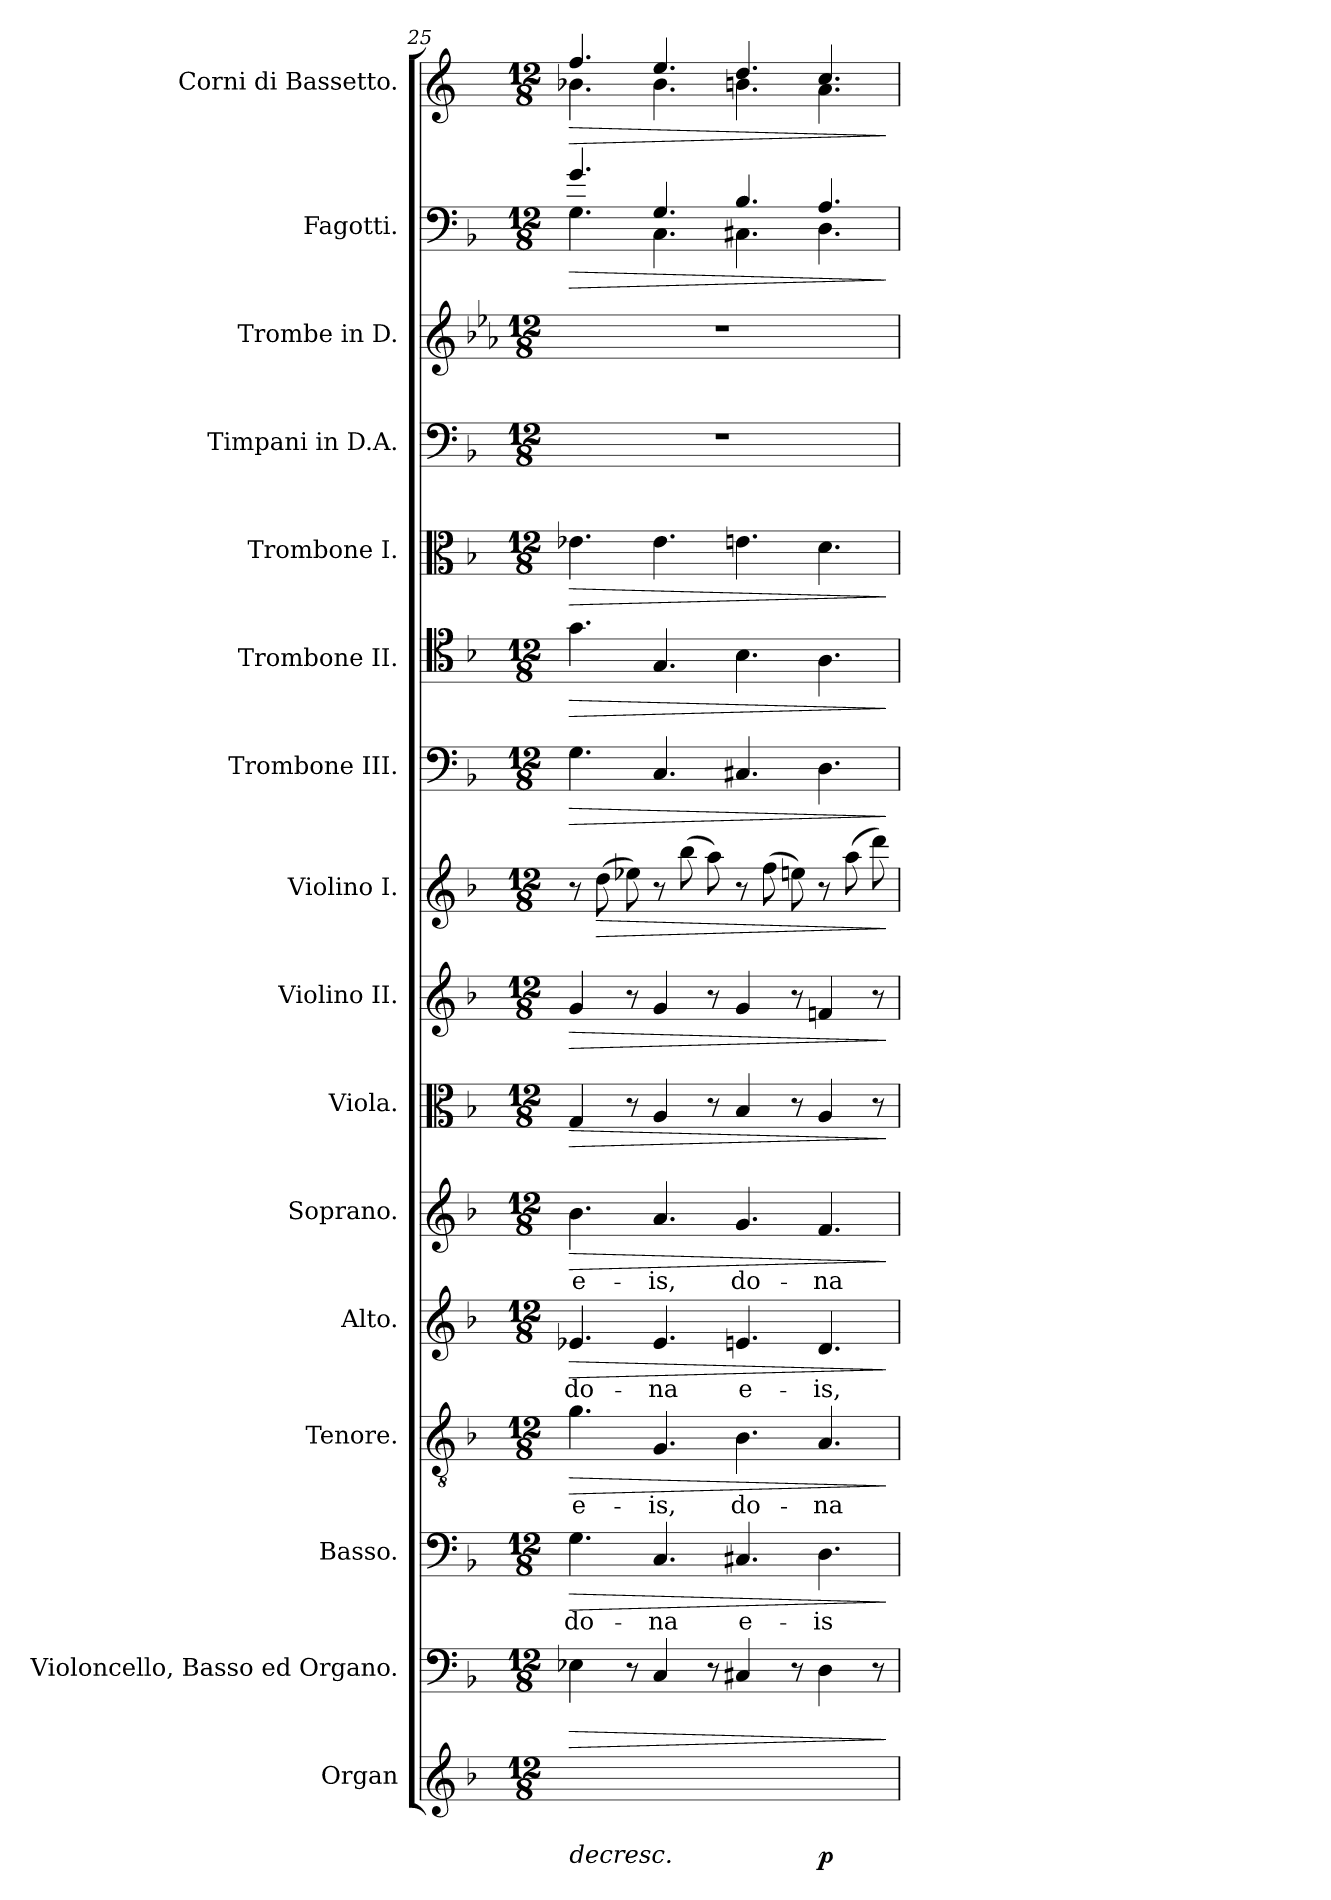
**kern	**dynam	**kern	**dynam	**kern	**text	**dynam	**kern	**text	**dynam	**kern	**text	**dynam	**kern	**text	**dynam	**kern	**dynam	**kern	**dynam	**kern	**dynam	**kern	**dynam	**kern	**dynam	**kern	**dynam	**kern	**kern	**kern	**dynam	**kern	**dynam
*part16	*part16	*part15	*part15	*part14	*part14	*part14	*part13	*part13	*part13	*part12	*part12	*part12	*part11	*part11	*part11	*part10	*part10	*part9	*part9	*part8	*part8	*part7	*part7	*part6	*part6	*part5	*part5	*part4	*part3	*part2	*part2	*part1	*part1
*staff16	*staff16	*staff15	*staff15	*staff14	*staff14	*staff14	*staff13	*staff13	*staff13	*staff12	*staff12	*staff12	*staff11	*staff11	*staff11	*staff10	*staff10	*staff9	*staff9	*staff8	*staff8	*staff7	*staff7	*staff6	*staff6	*staff5	*staff5	*staff4	*staff3	*staff2	*staff2	*staff1	*staff1
*I"Organ	*	*I"Violoncello, Basso ed Organo.	*	*I"Basso.	*	*	*I"Tenore.	*	*	*I"Alto.	*	*	*I"Soprano.	*	*	*I"Viola.	*	*I"Violino II.	*	*I"Violino I.	*	*I"Trombone III.	*	*I"Trombone II.	*	*I"Trombone I.	*	*I"Timpani in D.A.	*I"Trombe in D.	*I"Fagotti.	*	*I"Corni di Bassetto.	*
*	*	*	*	*	*	*	*	*	*	*	*	*	*	*	*	*	*	*	*	*	*	*	*	*I'Trb	*	*I'Trb	*	*I'Timp	*	*	*	*	*
*clefG2	*	*clefF4	*	*clefF4	*	*	*clefGv2	*	*	*clefG2	*	*	*clefG2	*	*	*clefC3	*	*clefG2	*	*clefG2	*	*clefF4	*	*clefC4	*	*clefC3	*	*clefF4	*clefG2	*clefF4	*	*clefG2	*
*	*	*	*	*	*	*	*	*	*	*	*	*	*	*	*	*	*	*	*	*	*	*	*	*	*	*	*	*	*ITrd-1c-2	*	*	*ITrd4c7	*
*k[b-]	*	*k[b-]	*	*k[b-]	*	*	*k[b-]	*	*	*k[b-]	*	*	*k[b-]	*	*	*k[b-]	*	*k[b-]	*	*k[b-]	*	*k[b-]	*	*k[b-]	*	*k[b-]	*	*k[b-]	*k[b-]	*k[b-]	*	*k[b-]	*
*M12/8	*	*M12/8	*	*M12/8	*	*	*M12/8	*	*	*M12/8	*	*	*M12/8	*	*	*M12/8	*	*M12/8	*	*M12/8	*	*M12/8	*	*M12/8	*	*M12/8	*	*M12/8	*M12/8	*M12/8	*	*M12/8	*
=25	=25	=25	=25	=25	=25	=25	=25	=25	=25	=25	=25	=25	=25	=25	=25	=25	=25	=25	=25	=25	=25	=25	=25	=25	=25	=25	=25	=25	=25	=25	=25	=25	=25
!	!LO:HP:b	!	!LO:HP:b	!	!LO:LY:b	!LO:HP:b	!	!LO:LY:b	!LO:HP:b	!	!LO:LY:b	!LO:HP:b	!	!LO:LY:b	!LO:HP:b	!	!LO:HP:b	!	!LO:HP:b	!	!	!	!LO:HP:b	!	!LO:HP:b	!	!LO:HP:b	!	!	!	!LO:HP:b	!	!LO:HP:b
*	*	*^	*	*	*	*	*	*	*	*	*	*	*	*	*	*	*	*	*	*	*	*	*	*	*	*	*	*	*	*^	*	*^	*
4E-X\yy 4e-X\yy 4g\yy 4b-\yy	>	4E-X\	4EE-X\yy	>	4.G\	do-	>	4.g\	e-	>	4.e-X/	do-	>	4.b-\	e-	>	4G/	>	4g/	>	8r	.	4.G\	>	4.g\	>	4.e-X\	>	1.r	1.r	4.g/	4.G\	>	4.b-/	4.e-X\	>
!	!	!	!	!	!	!	!	!	!	!	!	!	!	!	!	!	!	!	!	!	!	!LO:HP:b	!	!	!	!	!	!	!	!	!	!	!	!	!	!
.	.	.	.	.	.	.	.	.	.	.	.	.	.	.	.	.	.	.	.	.	(>8dd\	>	.	.	.	.	.	.	.	.	.	.	.	.	.	.
8ryy	.	8r	8ryy	.	.	.	.	.	.	.	.	.	.	.	.	.	8r	.	8r	.	8ee-X\)	.	.	.	.	.	.	.	.	.	.	.	.	.	.	.
!	!	!	!	!	!	!LO:LY:b	!	!	!LO:LY:b	!	!	!LO:LY:b	!	!	!LO:LY:b	!	!	!	!	!	!	!	!	!	!	!	!	!	!	!	!	!	!	!	!	!
4C\yy 4c\yy 4e-\yy 4g\yy 4a\yy	.	4C/	4CC/yy	.	4.C/	-na	.	4.G/	-is,	.	4.e-/	-na	.	4.a/	-is,	.	4A/	.	4g/	.	8r	.	4.C/	.	4.G/	.	4.e-\	.	.	.	4.G/	4.C\	.	4.a/	4.e-\	.
.	.	.	.	.	.	.	.	.	.	.	.	.	.	.	.	.	.	.	.	.	(>8bb-\	.	.	.	.	.	.	.	.	.	.	.	.	.	.	.
8ryy	.	8r	8ryy	.	.	.	.	.	.	.	.	.	.	.	.	.	8r	.	8r	.	8aa\)	.	.	.	.	.	.	.	.	.	.	.	.	.	.	.
!	!	!	!	!	!	!LO:LY:b	!	!	!LO:LY:b	!	!	!LO:LY:b	!	!	!LO:LY:b	!	!	!	!	!	!	!	!	!	!	!	!	!	!	!	!	!	!	!	!	!
4C#X\yy 4c#X\yy 4en\yy 4g\yy 4b-\yy	.	4C#X/	4CC#X/yy	.	4.C#X/	e-	.	4.B-\	do-	.	4.en/	e-	.	4.g/	do-	.	4B-/	.	4g/	.	8r	.	4.C#X/	.	4.B-\	.	4.en\	.	.	.	4.B-/	4.C#X\	.	4.g/	4.en\	.
.	.	.	.	.	.	.	.	.	.	.	.	.	.	.	.	.	.	.	.	.	(>8ff\	.	.	.	.	.	.	.	.	.	.	.	.	.	.	.
8ryy	.	8r	8ryy	.	.	.	.	.	.	.	.	.	.	.	.	.	8r	.	8r	.	8een\)	.	.	.	.	.	.	.	.	.	.	.	.	.	.	.
!	!LO:DY:b	!	!	!	!	!LO:LY:b	!	!	!LO:LY:b	!	!	!LO:LY:b	!	!	!LO:LY:b	!	!	!	!	!	!	!	!	!	!	!	!	!	!	!	!	!	!	!	!	!
4D\yy 4d\yy 4fn\yy 4a\yy	p	4D\	4DD\yy	.	4.D\	-is	.	4.A/	-na	.	4.d/	-is,	.	4.f/	-na	.	4A/	.	4fn/	.	8r	.	4.D\	.	4.A\	.	4.d\	.	.	.	4.A/	4.D\	.	4.f/	4.d\	.
.	.	.	.	.	.	.	.	.	.	.	.	.	.	.	.	.	.	.	.	.	(>8aa\	.	.	.	.	.	.	.	.	.	.	.	.	.	.	.
8ryy	.	8r	8ryy	.	.	.	.	.	.	.	.	.	.	.	.	.	8r	.	8r	.	8ddd\)	.	.	.	.	.	.	.	.	.	.	.	.	.	.	.
*	*	*	*	*	*	*	*	*	*	*	*	*	*	*	*	*	*	*	*	*	*	*	*	*	*	*	*	*	*	*	*v	*v	*	*	*	*
*	*	*v	*v	*	*	*	*	*	*	*	*	*	*	*	*	*	*	*	*	*	*	*	*	*	*	*	*	*	*	*	*	*	*v	*v	*
.	]	.	]	.	.	]	.	.	]	.	.	]	.	.	]	.	]	.	]	.	]	.	]	.	]	.	]	.	.	.	]	.	]
=	=	=	=	=	=	=	=	=	=	=	=	=	=	=	=	=	=	=	=	=	=	=	=	=	=	=	=	=	=	=	=	=	=
*-	*-	*-	*-	*-	*-	*-	*-	*-	*-	*-	*-	*-	*-	*-	*-	*-	*-	*-	*-	*-	*-	*-	*-	*-	*-	*-	*-	*-	*-	*-	*-	*-	*-
